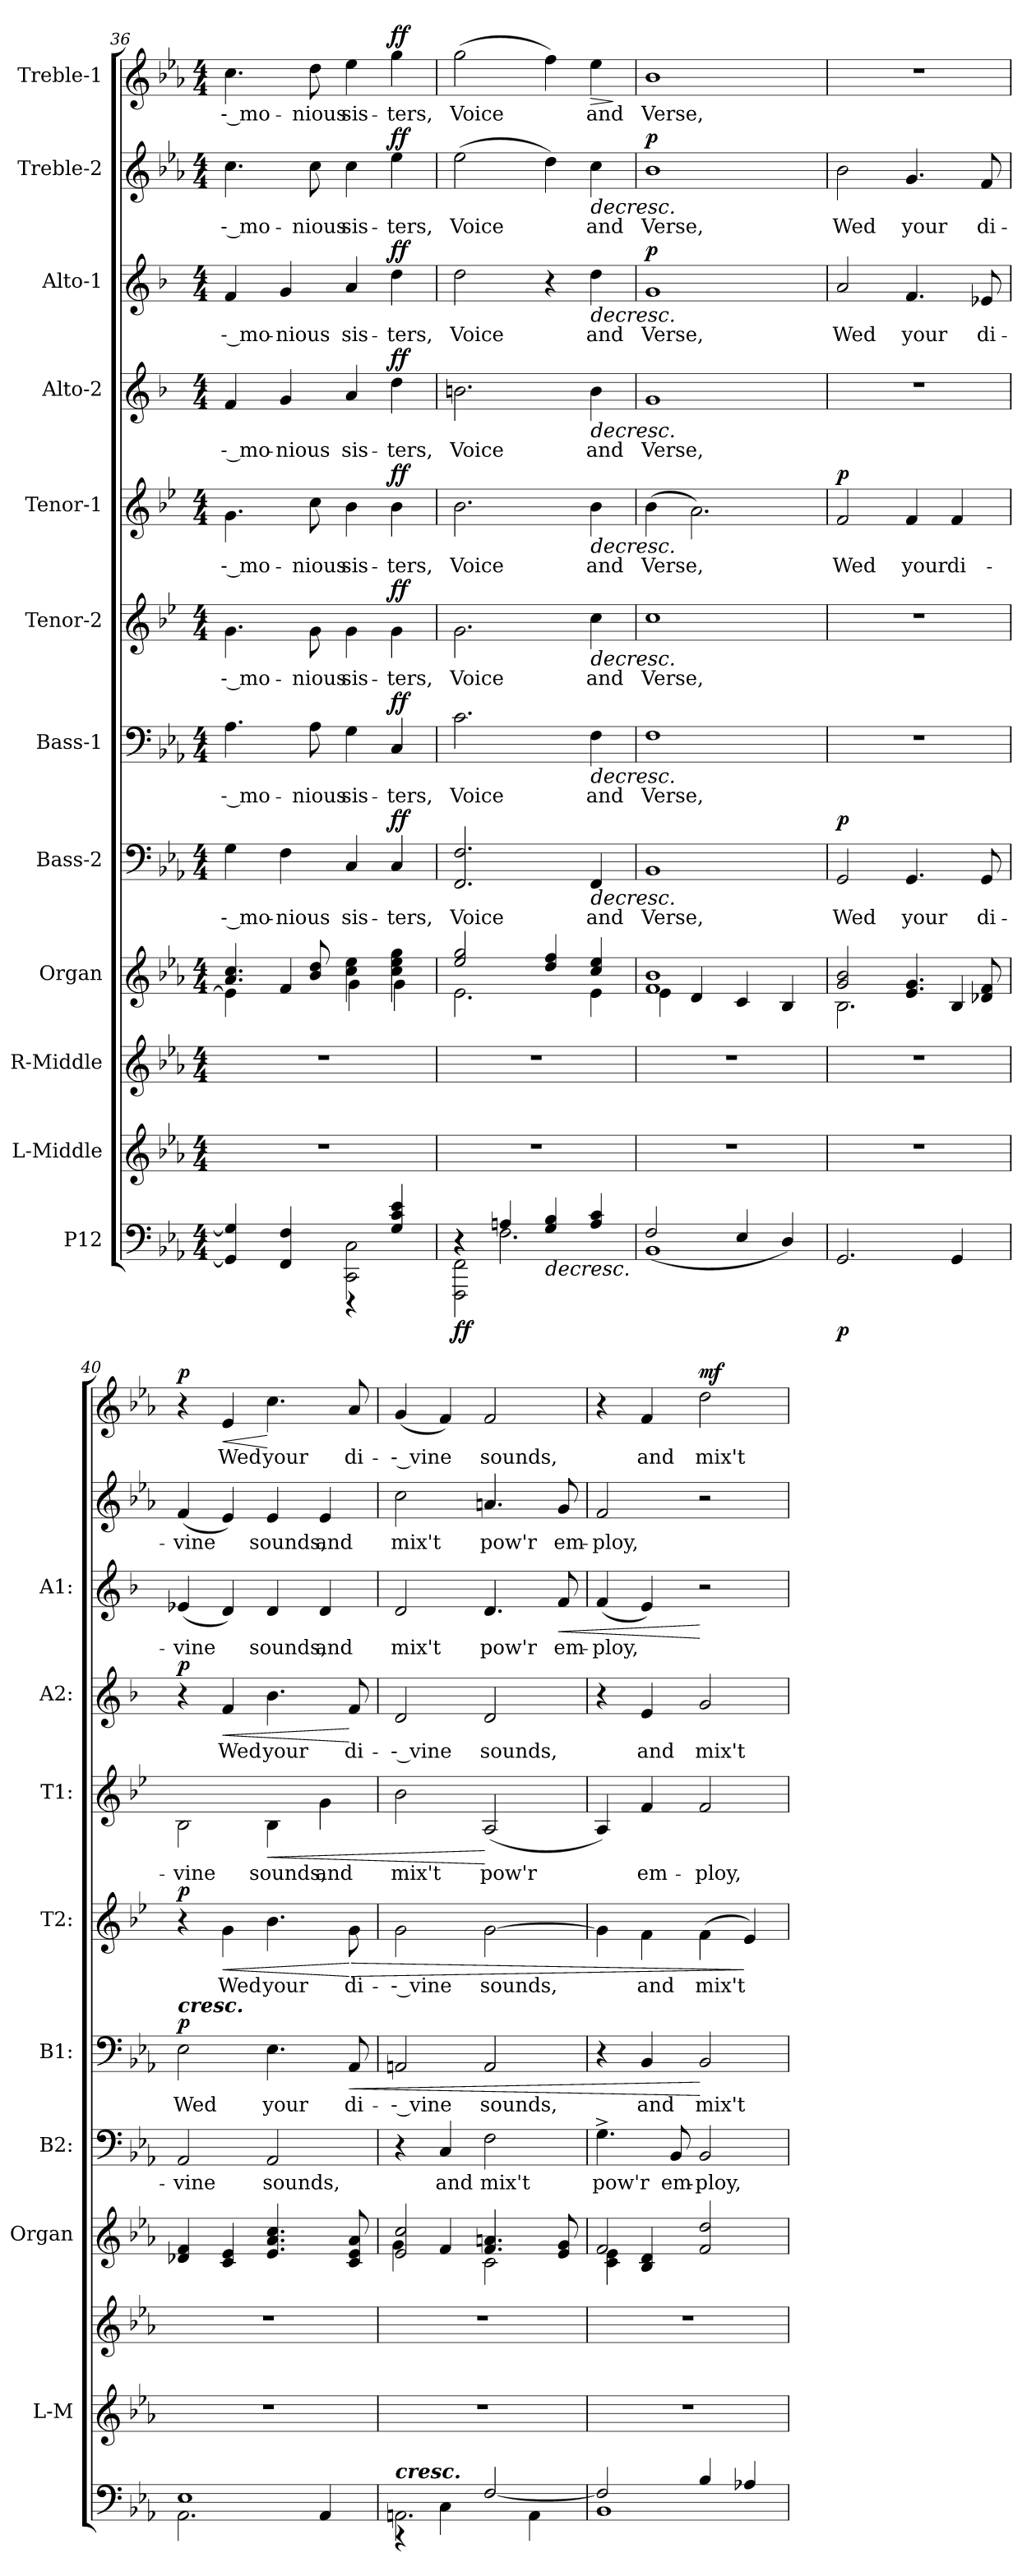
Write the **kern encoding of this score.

**kern	**dynam	**kern	**kern	**kern	**kern	**text	**dynam	**kern	**text	**dynam	**kern	**text	**dynam	**kern	**text	**dynam	**kern	**text	**dynam	**kern	**text	**dynam	**kern	**text	**dynam	**kern	**text	**dynam
*part12	*part12	*part11	*part10	*part9	*part8	*part8	*part8	*part7	*part7	*part7	*part6	*part6	*part6	*part5	*part5	*part5	*part4	*part4	*part4	*part3	*part3	*part3	*part2	*part2	*part2	*part1	*part1	*part1
*staff12	*staff12	*staff11	*staff10	*staff9	*staff8	*staff8	*staff8	*staff7	*staff7	*staff7	*staff6	*staff6	*staff6	*staff5	*staff5	*staff5	*staff4	*staff4	*staff4	*staff3	*staff3	*staff3	*staff2	*staff2	*staff2	*staff1	*staff1	*staff1
*I"P12	*	*I"L-Middle	*I"R-Middle	*I"Organ	*I"Bass-2	*	*	*I"Bass-1	*	*	*I"Tenor-2	*	*	*I"Tenor-1	*	*	*I"Alto-2	*	*	*I"Alto-1	*	*	*I"Treble-2	*	*	*I"Treble-1	*	*
*	*	*I'L-M	*	*I'Organ	*I'B2:	*	*	*I'B1:	*	*	*I'T2:	*	*	*I'T1:	*	*	*I'A2:	*	*	*I'A1:	*	*	*	*	*	*	*	*
!!LO:PB:g=z
*clefF4	*	*clefG2	*clefG2	*clefG2	*clefF4	*	*	*clefF4	*	*	*clefG2	*	*	*clefG2	*	*	*clefG2	*	*	*clefG2	*	*	*clefG2	*	*	*clefG2	*	*
*	*	*	*	*	*	*	*	*	*	*	*ITrd4c7	*	*	*ITrd4c7	*	*	*ITrd1c2	*	*	*ITrd1c2	*	*	*ITrd-7c-12	*	*	*ITrd-7c-12	*	*
*k[b-e-a-]	*	*k[b-e-a-]	*k[b-e-a-]	*k[b-e-a-]	*k[b-e-a-]	*	*	*k[b-e-a-]	*	*	*k[b-e-a-]	*	*	*k[b-e-a-]	*	*	*k[b-e-a-]	*	*	*k[b-e-a-]	*	*	*k[b-e-a-]	*	*	*k[b-e-a-]	*	*
*E-:	*	*E-:	*E-:	*E-:	*E-:	*	*	*E-:	*	*	*E-:	*	*	*E-:	*	*	*E-:	*	*	*E-:	*	*	*E-:	*	*	*E-:	*	*
*M4/4	*	*M4/4	*M4/4	*M4/4	*M4/4	*	*	*M4/4	*	*	*M4/4	*	*	*M4/4	*	*	*M4/4	*	*	*M4/4	*	*	*M4/4	*	*	*M4/4	*	*
=36	=36	=36	=36	=36	=36	=36	=36	=36	=36	=36	=36	=36	=36	=36	=36	=36	=36	=36	=36	=36	=36	=36	=36	=36	=36	=36	=36	=36
*^	*	*	*	*^	*	*	*	*	*	*	*	*	*	*	*	*	*	*	*	*	*	*	*	*	*	*	*	*
!	!	!	!	!	!	!	!	!LO:LY:b	!	!	!LO:LY:b	!	!	!LO:LY:b	!	!	!LO:LY:b	!	!	!LO:LY:b	!	!	!LO:LY:b	!	!	!LO:LY:b	!	!	!LO:LY:b	!
4GG/] 4G/]	4ryy	.	1r	1r	4.a-/ 4.cc/	4e-\]	4G\	-- mo-	.	4.A-\	-- mo-	.	4.c\	-- mo-	.	4.c\	-- mo-	.	4e-/	-- mo-	.	4e-/	-- mo-	.	4.ccc\	-- mo-	.	4.ccc\	-- mo-	.
!	!	!	!	!	!	!	!	!LO:LY:b	!	!	!	!	!	!	!	!	!	!	!	!LO:LY:b	!	!	!LO:LY:b	!	!	!	!	!	!	!
4FF/ 4F/	4ryy	.	.	.	.	4f/	4F\	-nious	.	.	.	.	.	.	.	.	.	.	4f/	-nious	.	4f/	-nious	.	.	.	.	.	.	.
!	!	!	!	!	!	!	!	!	!	!	!LO:LY:b	!	!	!LO:LY:b	!	!	!LO:LY:b	!	!	!	!	!	!	!	!	!LO:LY:b	!	!	!LO:LY:b	!
.	.	.	.	.	8b-/ 8dd/	.	.	.	.	8A-\	-nious	.	8c\	-nious	.	8f\	-nious	.	.	.	.	.	.	.	8ccc\	-nious	.	8ddd\	-nious	.
!	!	!	!	!	!	!	!	!LO:LY:b	!	!	!LO:LY:b	!	!	!LO:LY:b	!	!	!LO:LY:b	!	!	!LO:LY:b	!	!	!LO:LY:b	!	!	!LO:LY:b	!	!	!LO:LY:b	!
2CC\ 2C\	4r	.	.	.	4cc\ 4ee-\	4g\	4C/	sis-	.	4G\	sis-	.	4c\	sis-	.	4e-\	sis-	.	4g/	sis-	.	4g/	sis-	.	4ccc\	sis-	.	4eee-\	sis-	.
!	!	!	!	!	!	!	!	!LO:LY:b	!LO:DY:b	!	!LO:LY:b	!LO:DY:b	!	!LO:LY:b	!LO:DY:b	!	!LO:LY:b	!LO:DY:b	!	!LO:LY:b	!LO:DY:b	!	!LO:LY:b	!LO:DY:b	!	!LO:LY:b	!LO:DY:b	!	!LO:LY:b	!LO:DY:b
.	4G/ 4c/ 4e-/	.	.	.	4cc\ 4ee-\ 4gg\	4g\	4C/	-ters,	ff	4C/	-ters,	ff	4c\	-ters,	ff	4e-\	-ters,	ff	4cc\	-ters,	ff	4cc\	-ters,	ff	4eee-\	-ters,	ff	4ggg\	-ters,	ff
=37	=37	=37	=37	=37	=37	=37	=37	=37	=37	=37	=37	=37	=37	=37	=37	=37	=37	=37	=37	=37	=37	=37	=37	=37	=37	=37	=37	=37	=37	=37
*	*^	*	*	*	*	*	*	*	*	*	*	*	*	*	*	*	*	*	*	*	*	*	*	*	*	*	*	*	*	*
!	!	!	!LO:DY:b	!	!	!	!	!	!LO:LY:b	!	!	!LO:LY:b	!	!	!LO:LY:b	!	!	!LO:LY:b	!	!	!LO:LY:b	!	!	!LO:LY:b	!	!	!LO:LY:b	!	!	!LO:LY:b	!
2FFF\ 2FF\	4r	4r	ff	1r	1r	2ee-/ 2gg/	2.e-\	2.FF/ 2.F/	Voice	.	2.c\	Voice	.	2.c\	Voice	.	2.e-\	Voice	.	2.an\	Voice	.	2cc\	Voice	.	(>2eee-\	Voice	.	(>2ggg\	Voice	.
.	4An/	2.F\	.	.	.	.	.	.	.	.	.	.	.	.	.	.	.	.	.	.	.	.	.	.	.	.	.	.	.	.	.
!	!	!	!LO:HP:b	!	!	!	!	!	!	!	!	!	!	!	!	!	!	!	!	!	!	!	!	!	!	!	!	!	!	!	!
2ryy	4G/ 4B-/	.	>	.	.	4dd/ 4ff/	.	.	.	.	.	.	.	.	.	.	.	.	.	.	.	.	4r	.	.	4ddd\)	.	.	4fff\)	.	.
!	!	!	!	!	!	!	!	!	!LO:LY:b	!LO:HP:b	!	!LO:LY:b	!LO:HP:b	!	!LO:LY:b	!LO:HP:b	!	!LO:LY:b	!LO:HP:b	!	!LO:LY:b	!LO:HP:b	!	!LO:LY:b	!LO:HP:b	!	!LO:LY:b	!LO:HP:b	!	!LO:LY:b	!LO:HP:b
.	4A/ 4c/	.	.	.	.	4cc/ 4ee-/	4e-\	4FF/	and	>	4F\	and	>	4f\	and	>	4e-\	and	>	4a\	and	>	4cc\	and	>	4ccc\	and	>	4eee-\	and	>
*v	*v	*v	*	*	*	*v	*v	*	*	*	*	*	*	*	*	*	*	*	*	*	*	*	*	*	*	*	*	*	*	*	*
.	.	.	.	.	.	.	.	.	.	.	.	.	.	.	.	.	.	.	.	.	.	.	.	.	.	.	.	]
=38	=38	=38	=38	=38	=38	=38	=38	=38	=38	=38	=38	=38	=38	=38	=38	=38	=38	=38	=38	=38	=38	=38	=38	=38	=38	=38	=38	=38
*^	*	*	*	*^	*	*	*	*	*	*	*	*	*	*	*	*	*	*	*	*	*	*	*	*	*	*	*	*
!	!	!	!	!	!	!	!	!LO:LY:b	!	!	!LO:LY:b	!	!	!LO:LY:b	!	!	!LO:LY:b	!	!	!LO:LY:b	!	!	!LO:LY:b	!LO:DY:b	!	!LO:LY:b	!LO:DY:b	!	!LO:LY:b	!
1BB-	(>2F/	.	1r	1r	1f 1b-	4e-\	1BB-	Verse,	.	1F	Verse,	.	1f	Verse,	.	(>4e-\	Verse,	.	1f	Verse,	.	1f	Verse,	p	1bb-	Verse,	p	1bb-	Verse,	.
.	.	.	.	.	.	4d/	.	.	.	.	.	.	.	.	.	2.d\)	.	.	.	.	.	.	.	.	.	.	.	.	.	.
.	4E-/	.	.	.	.	4c/	.	.	.	.	.	.	.	.	.	.	.	.	.	.	.	.	.	.	.	.	.	.	.	.
.	4D/)	.	.	.	.	4B-/	.	.	.	.	.	.	.	.	.	.	.	.	.	.	.	.	.	.	.	.	.	.	.	.
=39	=39	=39	=39	=39	=39	=39	=39	=39	=39	=39	=39	=39	=39	=39	=39	=39	=39	=39	=39	=39	=39	=39	=39	=39	=39	=39	=39	=39	=39	=39
!	!	!LO:DY:b	!	!	!	!	!	!LO:LY:b	!LO:DY:b	!	!	!	!	!	!	!	!LO:LY:b	!LO:DY:b	!	!	!	!	!LO:LY:b	!	!	!LO:LY:b	!	!	!	!
*v	*v	*	*	*	*	*	*	*	*	*	*	*	*	*	*	*	*	*	*	*	*	*	*	*	*	*	*	*	*	*
2.GG/	p	1r	1r	2g/ 2b-/	2.B-\	2GG/	Wed	p	1r	.	.	1r	.	.	2B-/	Wed	p	1r	.	.	2g/	Wed	.	2bb-\	Wed	.	1r	.	.
!	!	!	!	!	!	!	!LO:LY:b	!	!	!	!	!	!	!	!	!LO:LY:b	!	!	!	!	!	!LO:LY:b	!	!	!LO:LY:b	!	!	!	!
.	.	.	.	4.e-/ 4.g/	.	4.GG/	your	.	.	.	.	.	.	.	4B-/	your	.	.	.	.	4.e-/	your	.	4.gg/	your	.	.	.	.
!	!	!	!	!	!	!	!	!	!	!	!	!	!	!	!	!LO:LY:b	!	!	!	!	!	!	!	!	!	!	!	!	!
4GG/	.	.	.	.	4B-/	.	.	.	.	.	.	.	.	.	4B-/	di-	.	.	.	.	.	.	.	.	.	.	.	.	.
!	!	!	!	!	!	!	!LO:LY:b	!	!	!	!	!	!	!	!	!	!	!	!	!	!	!LO:LY:b	!	!	!LO:LY:b	!	!	!	!
.	.	.	.	8d-X/ 8f/	.	8GG/	di-	.	.	.	.	.	.	.	.	.	.	.	.	.	8d-X/	di-	.	8ff/	di-	.	.	.	.
*	*	*	*	*v	*v	*	*	*	*	*	*	*	*	*	*	*	*	*	*	*	*	*	*	*	*	*	*	*	*
=40	=40	=40	=40	=40	=40	=40	=40	=40	=40	=40	=40	=40	=40	=40	=40	=40	=40	=40	=40	=40	=40	=40	=40	=40	=40	=40	=40	=40
*^	*	*	*	*	*	*	*	*	*	*	*	*	*	*	*	*	*	*	*	*	*	*	*	*	*	*	*	*
!	!	!	!	!	!	!	!	!	!LO:TX:a:Bi:t=cresc.	!	!	!	!	!	!	!	!	!	!	!	!	!	!	!	!	!	!	!	!
!	!	!	!	!	!	!	!LO:LY:b	!	!	!LO:LY:b	!LO:DY:b	!	!	!LO:DY:b	!	!LO:LY:b	!	!	!	!LO:DY:b	!	!LO:LY:b	!	!	!LO:LY:b	!	!	!	!LO:DY:b
2.AA-\	1E-	.	1r	1r	4d-X/ 4f/	2AA-/	-vine	.	2E-\	Wed	p	4r	.	p	2E-\	-vine	.	4r	.	p	(<4d-X/	-vine	.	(<4ff/	-vine	.	4r	.	p
!	!	!	!	!	!	!	!	!	!	!	!	!	!LO:LY:b	!LO:HP:b	!	!	!	!	!LO:LY:b	!LO:HP:b	!	!	!	!	!	!	!	!LO:LY:b	!LO:HP:b
.	.	.	.	.	4c/ 4e-/	.	.	.	.	.	.	4c\	Wed	<	.	.	.	4e-/	Wed	<	4c/)	.	.	4ee-/)	.	.	4ee-/	Wed	<
!	!	!	!	!	!	!	!LO:LY:b	!	!	!LO:LY:b	!	!	!LO:LY:b	!	!	!LO:LY:b	!LO:HP:b	!	!LO:LY:b	!	!	!LO:LY:b	!	!	!LO:LY:b	!	!	!LO:LY:b	!
.	.	.	.	.	4.e-/ 4.a-/ 4.cc/	2AA-/	sounds,	.	4.E-\	your	.	4.e-\	your	]	4E-\	sounds,	<	4.a-\	your	]	4c/	sounds,	.	4ee-/	sounds,	.	4.ccc\	your	[
!	!	!	!	!	!	!	!	!	!	!	!	!	!	!	!	!LO:LY:b	!	!	!	!	!	!LO:LY:b	!	!	!LO:LY:b	!	!	!	!
4AA-/	.	.	.	.	.	.	.	.	.	.	.	.	.	.	4c\	and	]	.	.	.	4c/	and	.	4ee-/	and	]	.	.	.
!	!	!	!	!	!	!	!	!	!	!LO:LY:b	!LO:HP:n=1:b	!	!LO:LY:b	!LO:HP:n=1:b	!	!	!	!	!LO:LY:b	!	!	!	!	!	!	!	!	!LO:LY:b	!
.	.	.	.	.	8c/ 8e-/ 8a-/	.	.	.	8AA-/	di-	] <	8c\	di-	[ >	.	.	.	8e-/	di-	[	.	.	.	.	.	.	8aa-/	di-	.
!!LO:PB:g=z
=41	=41	=41	=41	=41	=41	=41	=41	=41	=41	=41	=41	=41	=41	=41	=41	=41	=41	=41	=41	=41	=41	=41	=41	=41	=41	=41	=41	=41	=41
*	*	*	*	*	*^	*	*	*	*	*	*	*	*	*	*	*	*	*	*	*	*	*	*	*	*	*	*	*	*
!LO:TX:a:Bi:t=cresc.	!	!	!	!	!	!	!	!	!	!	!	!	!	!	!	!	!	!	!	!	!	!	!	!	!	!	!	!	!	!
!	!	!	!	!	!	!	!	!	!	!	!LO:LY:b	!	!	!LO:LY:b	!	!	!LO:LY:b	!	!	!LO:LY:b	!	!	!LO:LY:b	!	!	!LO:LY:b	!	!	!LO:LY:b	!
2.AAn\	4r	.	1r	1r	2e-/ 2cc/	4g\	4r	.	.	2AAn/	-- vine	.	2c\	-- vine	.	2e-\	mix't	.	2c/	-- vine	.	2c/	mix't	.	2ccc\	mix't	.	(<4gg/	-- vine	.
!	!	!	!	!	!	!	!	!LO:LY:b	!	!	!	!	!	!	!	!	!	!	!	!	!	!	!	!	!	!	!	!	!	!
.	4C\	.	.	.	.	4f/	4C/	and	.	.	.	.	.	.	.	.	.	.	.	.	.	.	.	.	.	.	.	4ff/)	.	.
!	!	!	!	!	!	!	!	!LO:LY:b	!	!	!LO:LY:b	!	!	!LO:LY:b	!	!	!LO:LY:b	!	!	!LO:LY:b	!	!	!LO:LY:b	!	!	!LO:LY:b	!	!	!LO:LY:b	!
.	[2F/	.	.	.	2c\	4.f/ 4.an/	2F\	mix't	]	2AA/	sounds,	.	[2c\	sounds,	.	(<2D/	pow'r	[	2c/	sounds,	.	4.c/	pow'r	.	4.aan/	pow'r	.	2ff/	sounds,	.
4AA\	.	.	.	.	.	.	.	.	.	.	.	.	.	.	.	.	.	.	.	.	.	.	.	.	.	.	.	.	.	.
!	!	!	!	!	!	!	!	!	!	!	!	!	!	!	!	!	!	!	!	!	!	!	!LO:LY:b	!LO:HP:b	!	!LO:LY:b	!	!	!	!
.	.	.	.	.	.	8e-/ 8g/	.	.	.	.	.	.	.	.	.	.	.	.	.	.	.	8e-/	em-	<	8gg/	em-	.	.	.	.
*v	*v	*	*	*	*v	*v	*	*	*	*	*	*	*	*	*	*	*	*	*	*	*	*	*	*	*	*	*	*	*	*
.	.	.	.	.	.	.	.	.	.	.	.	.	.	.	.	.	.	.	.	.	.	]	.	.	.	.	.	.
=42	=42	=42	=42	=42	=42	=42	=42	=42	=42	=42	=42	=42	=42	=42	=42	=42	=42	=42	=42	=42	=42	=42	=42	=42	=42	=42	=42	=42
*^	*	*	*	*^	*	*	*	*	*	*	*	*	*	*	*	*	*	*	*	*	*	*	*	*	*	*	*	*
!	!	!	!	!	!	!	!	!LO:LY:b	!	!	!	!	!	!	!	!	!	!	!	!	!	!	!LO:LY:b	!	!	!LO:LY:b	!	!	!	!
1BB-	2F/]	.	1r	1r	2f/	4c\ 4e-\	4.G^\	pow'r	.	4r	.	.	4c\]	.	.	4D/)	.	.	4r	.	.	(<4e-/	-ploy,	.	2ff/	-ploy,	.	4r	.	.
!	!	!	!	!	!	!	!	!	!	!	!LO:LY:b	!	!	!LO:LY:b	!	!	!LO:LY:b	!	!	!LO:LY:b	!	!	!	!	!	!	!	!	!LO:LY:b	!
.	.	.	.	.	.	4B-/ 4d/	.	.	.	4BB-/	and	.	4B-\	and	.	4B-/	em-	.	4d/	and	.	4d/)	.	.	.	.	.	4ff/	and	.
!	!	!	!	!	!	!	!	!LO:LY:b	!	!	!	!	!	!	!	!	!	!	!	!	!	!	!	!	!	!	!	!	!	!
.	.	.	.	.	.	.	8BB-/	em-	.	.	.	.	.	.	.	.	.	.	.	.	.	.	.	.	.	.	.	.	.	.
!	!	!	!	!	!	!	!	!LO:LY:b	!	!	!LO:LY:b	!	!	!LO:LY:b	!	!	!LO:LY:b	!	!	!LO:LY:b	!	!	!	!	!	!	!	!	!LO:LY:b	!LO:DY:b
.	4B-/	.	.	.	2f/ 2dd/	2ryy	2BB-/	-ploy,	.	2BB-/	mix't	[	(>4B-\	mix't	.	2B-/	-ploy,	.	2f/	mix't	.	2r	.	[	2r	.	.	2ddd\	mix't	mf
.	4A-X/	.	.	.	.	.	.	.	.	.	.	.	4A-/)	.	]	.	.	.	.	.	.	.	.	.	.	.	.	.	.	.
*v	*v	*	*	*	*v	*v	*	*	*	*	*	*	*	*	*	*	*	*	*	*	*	*	*	*	*	*	*	*	*	*
.	]	.	.	.	.	.	.	.	.	.	.	.	.	.	.	.	.	.	.	.	.	.	.	.	.	.	.	.
=	=	=	=	=	=	=	=	=	=	=	=	=	=	=	=	=	=	=	=	=	=	=	=	=	=	=	=	=
*-	*-	*-	*-	*-	*-	*-	*-	*-	*-	*-	*-	*-	*-	*-	*-	*-	*-	*-	*-	*-	*-	*-	*-	*-	*-	*-	*-	*-
